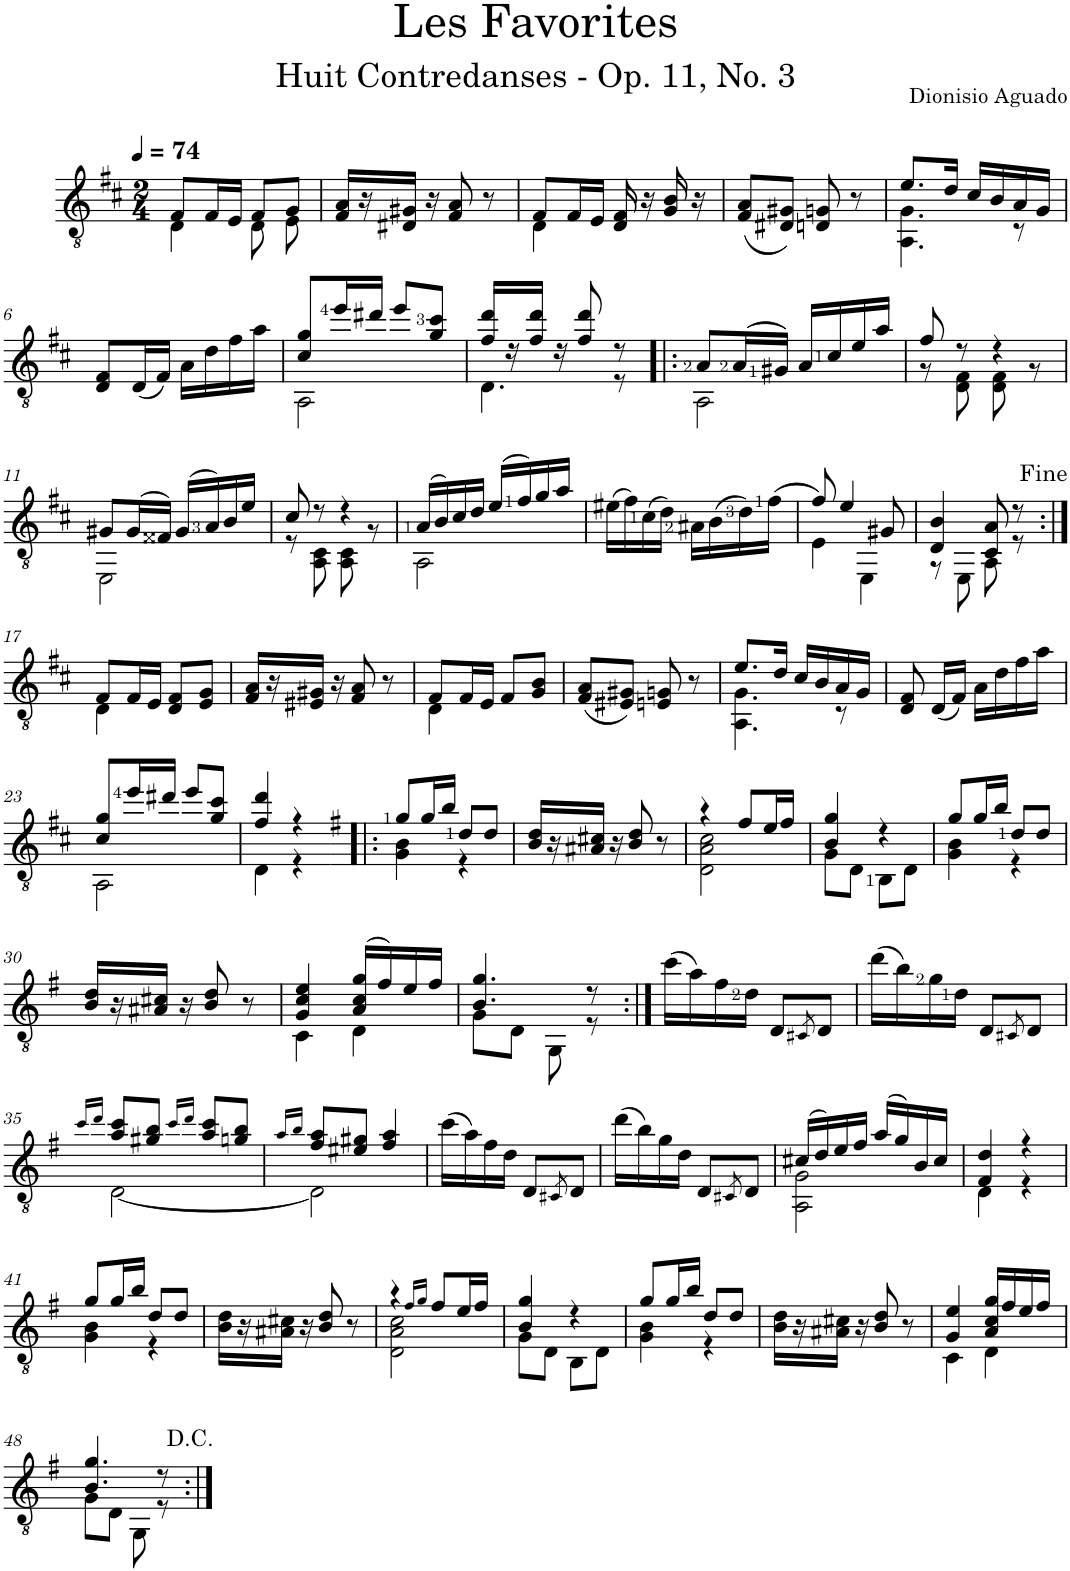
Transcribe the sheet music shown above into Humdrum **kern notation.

**kern
*part1
*staff1
*I"Classical Guitar
*I'Guit.
*clefGv2
*k[f#c#]
*D:
*M2/4
*MM74
=1
*^
8F#/L	4D\
16F#/L	.
16E/JJ	.
8F#/L	8D\
8G/J	8E\
*v	*v
=2
16F#/ 16A/LL
16r
16D#X/ 16G#X/JJ
16r
8F#/ 8A/
8r
=3
*^
8F#/L	4D\
16F#/L	.
16E/JJ	.
16D/ 16F#/	4ryy
16r	.
16G/ 16B/	.
16r	.
*v	*v
=4
(8F#/ 8A/L
8D#X/ 8G#X/J)
8Dn/ 8Gn/
8r
=5
*^
8.e/L	4.AA\ 4.G\
16d/Jk	.
16c#/LL	.
16B/	.
16A/	8r
16G/JJ	.
*v	*v
!!LO:LB:g=z
=6
8D/ 8F#/L
(16D/L
16F#/JJ)
16A\LL
16d\
16f#\
16a\JJ
=7
*^
8c#/ 8g/L	2AA\
16ee/L	.
16dd#X/JJ	.
8ee/L	.
8g/ 8cc#/J	.
=8	=8
16f#/ 16dd/LL	4.D\
16r	.
16f#/ 16dd/JJ	.
16r	.
8f#/ 8dd/	.
8r	8r
=9!|:	=9!|:
8A/L	2AA\
(16A/L	.
16G#X/JJ)	.
16A/LL	.
16c#/	.
16e/	.
16a/JJ	.
=10	=10
8f#/	8r
8r	8D\ 8F#\
4r	8D\ 8F#\
.	8r
!!LO:LB:g=z	!!
=11	=11
8G#X/L	2EE\
(16G#/L	.
16F##X/JJ)	.
(16G#/LL	.
16A/)	.
16B/	.
16e/JJ	.
=12	=12
8c#/	8r
8r	8AA\ 8C#\
4r	8AA\ 8C#\
.	8r
=13	=13
(16A/LL	2AA\
16B/)	.
16c#/	.
16d/JJ	.
(16e/LL	.
16f#/)	.
16g/	.
16a/JJ	.
*v	*v
=14
(16e#X\LL
16f#\)
(16c#\
16d\JJ)
16A#X\LL
(16B\
16d\)
(16f#\JJ
=15
*^
8f#/)	4E\
4e/	.
.	4EE\
8G#X/	.
=16	=16
4D/ 4B/	8r
.	8EE\
8C#/ 8A/	8AA\
8r	8r
!!LO:LB:g=z	!!
=17:|!	=17:|!
8F#/L	4D\
16F#/L	.
16E/JJ	.
8D/ 8F#/L	4ryy
8E/ 8G/J	.
*v	*v
=18
16F#/ 16A/LL
16r
16E#X/ 16G#X/JJ
16r
8F#/ 8A/
8r
=19
*^
8F#/L	4D\
16F#/L	.
16E/JJ	.
8F#/L	4ryy
8G/ 8B/J	.
*v	*v
=20
(8F#/ 8A/L
8E#X/ 8G#X/J)
8En/ 8Gn/
8r
=21
*^
8.e/L	4.AA\ 4.G\
16d/Jk	.
16c#/LL	.
16B/	.
16A/	8r
16G/JJ	.
*v	*v
=22
8D/ 8F#/
(16D/LL
16F#/JJ)
16A\LL
16d\
16f#\
16a\JJ
!!LO:LB:g=z
=23
*^
8c#/ 8g/L	2AA\
16ee/L	.
16dd#X/JJ	.
8ee/L	.
8g/ 8cc#/J	.
=24	=24
4f#/ 4dd/	4D\
4r	4r
=25!|:	=25!|:
*k[f#]	*
*G:	*
8g/L	4G\ 4B\
16g/L	.
16b/JJ	.
8d/L	4r
8d/J	.
*v	*v
=26
16B/ 16d/LL
16r
16A#X/ 16c#X/JJ
16r
8B/ 8d/
8r
=27
*^
4r	2D\ 2A\ 2c\
8f#/L	.
16e/L	.
16f#/JJ	.
=28	=28
4B/ 4g/	8G\L
.	8D\J
4r	8BB\L
.	8D\J
=29	=29
8g/L	4G\ 4B\
16g/L	.
16b/JJ	.
8d/L	4r
8d/J	.
*v	*v
!!LO:LB:g=z
=30
16B/ 16d/LL
16r
16A#X/ 16c#X/JJ
16r
8B/ 8d/
8r
=31
*^
4G/ 4c/ 4e/	4C\
(16A/ 16c/ 16g/LL	4D\
16f#/)	.
16e/	.
16f#/JJ	.
=32	=32
4.B/ 4.g/	8G\L
.	8D\J
.	8GG\
8r	8r
*v	*v
=33:|!
(16cc\LL
16a\)
16f#\
16d\JJ
8D/L
8qC#X/
8D/J
=34
(16dd\LL
16b\)
16g\
16d\JJ
8D/L
8qC#X/
8D/J
!!LO:LB:g=z
=35
16qcc/LL
16qdd/JJ
*^
8a/ 8cc/L	[2D\
8g#X/ 8b/J	.
16qcc/LL	.
16qdd/JJ	.
8a/ 8cc/L	.
8gn/ 8b/J	.
=36	=36
16qa/LL	.
16qb/JJ	.
8f#/ 8a/L	2D\]
8e#X/ 8g#X/J	.
4f#/ 4a/	.
*v	*v
=37
(16cc\LL
16a\)
16f#\
16d\JJ
8D/L
8qC#X/
8D/J
=38
(16dd\LL
16b\)
16g\
16d\JJ
8D/L
8qC#X/
8D/J
=39
*^
(16c#X/LL	2AA\ 2G\
16d/)	.
16e/	.
16f#/JJ	.
(16a/LL	.
16g/)	.
16B/	.
16c#/JJ	.
=40	=40
4F#/ 4d/	4D\
4r	4r
!!LO:LB:g=z	!!
=41	=41
8g/L	4G\ 4B\
16g/L	.
16b/JJ	.
8d/L	4r
8d/J	.
*v	*v
=42
16B\ 16d\LL
16r
16A#X\ 16c#X\JJ
16r
8B/ 8d/
8r
=43
*^
4r	2D\ 2A\ 2c\
16qf#/LL	.
16qg/JJ	.
8f#/L	.
16e/L	.
16f#/JJ	.
=44	=44
4B/ 4g/	8G\L
.	8D\J
4r	8BB\L
.	8D\J
=45	=45
8g/L	4G\ 4B\
16g/L	.
16b/JJ	.
8d/L	4r
8d/J	.
*v	*v
=46
16B\ 16d\LL
16r
16A#X\ 16c#X\JJ
16r
8B/ 8d/
8r
=47
*^
*	*^
4G/ 4e/	4C\	4ryy
16g/LL	4D\	4A/ 4c/
16f#/	.	.
16e/	.	.
16f#/JJ	.	.
*	*v	*v
!!LO:LB:g=z
=48	=48
4.B/ 4.g/	8G\L
.	8D\J
.	8GG\
8r	8r
*v	*v
=:|!
*-
